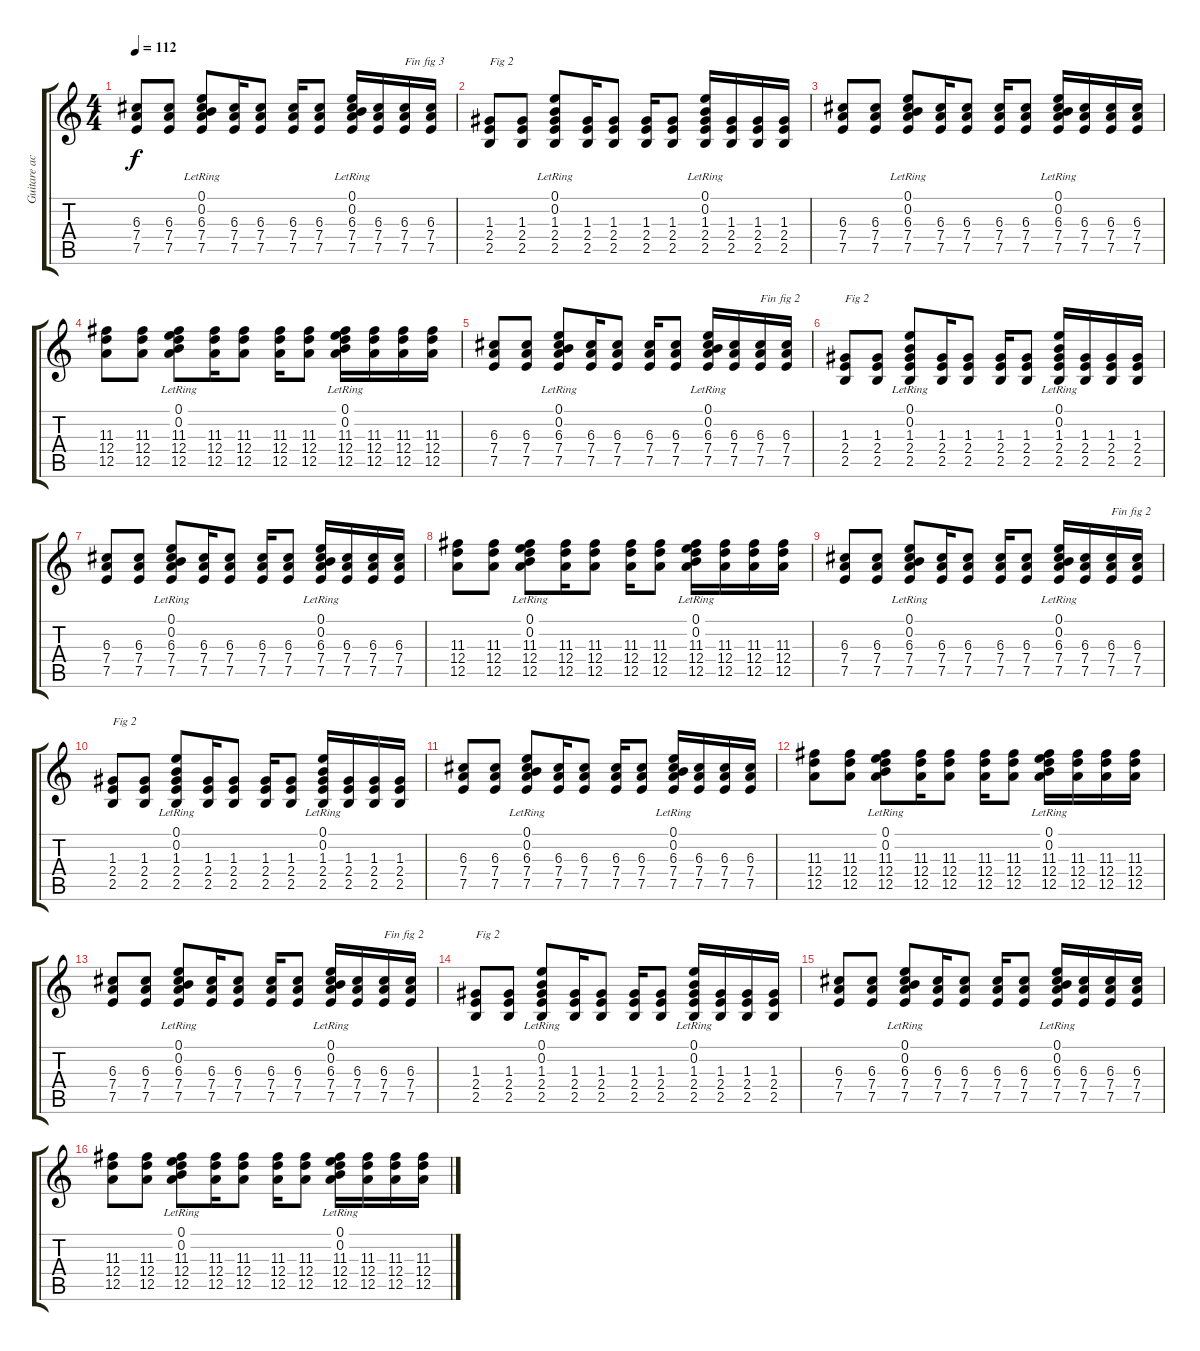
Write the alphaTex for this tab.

\track ("Guitare acou 3 " "Guitare ac") {instrument acousticguitarsteel}
\staff {score tabs}
\tuning (E4 B3 G3 D3 A2 E2) {hide}
\ts (4 4)
\tempo 112
\clef g2
\ks c
(6.3 7.4 7.5).8{dy f} (6.3 7.4 7.5).8 (0.1{lr} 0.2{lr} 6.3 7.4 7.5).8 (6.3 7.4 7.5).16 (6.3 7.4 7.5).8 (6.3 7.4 7.5).16 (6.3 7.4 7.5).8 (0.1{lr} 0.2{lr} 6.3 7.4 7.5).16 (6.3 7.4 7.5).16 (6.3 7.4 7.5).16{txt "Fin fig 3"} (6.3 7.4 7.5).16 |
(1.3 2.4 2.5).8{txt "Fig 2"} (1.3 2.4 2.5).8 (0.1{lr} 0.2{lr} 1.3 2.4 2.5).8 (1.3 2.4 2.5).16 (1.3 2.4 2.5).8 (1.3 2.4 2.5).16 (1.3 2.4 2.5).8 (0.1{lr} 0.2{lr} 1.3 2.4 2.5).16 (1.3 2.4 2.5).16 (1.3 2.4 2.5).16 (1.3 2.4 2.5).16 |
(6.3 7.4 7.5).8 (6.3 7.4 7.5).8 (0.1{lr} 0.2{lr} 6.3 7.4 7.5).8 (6.3 7.4 7.5).16 (6.3 7.4 7.5).8 (6.3 7.4 7.5).16 (6.3 7.4 7.5).8 (0.1{lr} 0.2{lr} 6.3 7.4 7.5).16 (6.3 7.4 7.5).16 (6.3 7.4 7.5).16 (6.3 7.4 7.5).16 |
(11.3 12.4 12.5).8 (11.3 12.4 12.5).8 (0.1{lr} 0.2{lr} 11.3 12.4 12.5).8 (11.3 12.4 12.5).16 (11.3 12.4 12.5).8 (11.3 12.4 12.5).16 (11.3 12.4 12.5).8 (0.1{lr} 0.2{lr} 11.3 12.4 12.5).16 (11.3 12.4 12.5).16 (11.3 12.4 12.5).16 (11.3 12.4 12.5).16 |
(6.3 7.4 7.5).8 (6.3 7.4 7.5).8 (0.1{lr} 0.2{lr} 6.3 7.4 7.5).8 (6.3 7.4 7.5).16 (6.3 7.4 7.5).8 (6.3 7.4 7.5).16 (6.3 7.4 7.5).8 (0.1{lr} 0.2{lr} 6.3 7.4 7.5).16 (6.3 7.4 7.5).16 (6.3 7.4 7.5).16{txt "Fin fig 2"} (6.3 7.4 7.5).16 |
(1.3 2.4 2.5).8{txt "Fig 2"} (1.3 2.4 2.5).8 (0.1{lr} 0.2{lr} 1.3 2.4 2.5).8 (1.3 2.4 2.5).16 (1.3 2.4 2.5).8 (1.3 2.4 2.5).16 (1.3 2.4 2.5).8 (0.1{lr} 0.2{lr} 1.3 2.4 2.5).16 (1.3 2.4 2.5).16 (1.3 2.4 2.5).16 (1.3 2.4 2.5).16 |
(6.3 7.4 7.5).8 (6.3 7.4 7.5).8 (0.1{lr} 0.2{lr} 6.3 7.4 7.5).8 (6.3 7.4 7.5).16 (6.3 7.4 7.5).8 (6.3 7.4 7.5).16 (6.3 7.4 7.5).8 (0.1{lr} 0.2{lr} 6.3 7.4 7.5).16 (6.3 7.4 7.5).16 (6.3 7.4 7.5).16 (6.3 7.4 7.5).16 |
(11.3 12.4 12.5).8 (11.3 12.4 12.5).8 (0.1{lr} 0.2{lr} 11.3 12.4 12.5).8 (11.3 12.4 12.5).16 (11.3 12.4 12.5).8 (11.3 12.4 12.5).16 (11.3 12.4 12.5).8 (0.1{lr} 0.2{lr} 11.3 12.4 12.5).16 (11.3 12.4 12.5).16 (11.3 12.4 12.5).16 (11.3 12.4 12.5).16 |
(6.3 7.4 7.5).8 (6.3 7.4 7.5).8 (0.1{lr} 0.2{lr} 6.3 7.4 7.5).8 (6.3 7.4 7.5).16 (6.3 7.4 7.5).8 (6.3 7.4 7.5).16 (6.3 7.4 7.5).8 (0.1{lr} 0.2{lr} 6.3 7.4 7.5).16 (6.3 7.4 7.5).16 (6.3 7.4 7.5).16{txt "Fin fig 2"} (6.3 7.4 7.5).16 |
(1.3 2.4 2.5).8{txt "Fig 2"} (1.3 2.4 2.5).8 (0.1{lr} 0.2{lr} 1.3 2.4 2.5).8 (1.3 2.4 2.5).16 (1.3 2.4 2.5).8 (1.3 2.4 2.5).16 (1.3 2.4 2.5).8 (0.1{lr} 0.2{lr} 1.3 2.4 2.5).16 (1.3 2.4 2.5).16 (1.3 2.4 2.5).16 (1.3 2.4 2.5).16 |
(6.3 7.4 7.5).8 (6.3 7.4 7.5).8 (0.1{lr} 0.2{lr} 6.3 7.4 7.5).8 (6.3 7.4 7.5).16 (6.3 7.4 7.5).8 (6.3 7.4 7.5).16 (6.3 7.4 7.5).8 (0.1{lr} 0.2{lr} 6.3 7.4 7.5).16 (6.3 7.4 7.5).16 (6.3 7.4 7.5).16 (6.3 7.4 7.5).16 |
(11.3 12.4 12.5).8 (11.3 12.4 12.5).8 (0.1{lr} 0.2{lr} 11.3 12.4 12.5).8 (11.3 12.4 12.5).16 (11.3 12.4 12.5).8 (11.3 12.4 12.5).16 (11.3 12.4 12.5).8 (0.1{lr} 0.2{lr} 11.3 12.4 12.5).16 (11.3 12.4 12.5).16 (11.3 12.4 12.5).16 (11.3 12.4 12.5).16 |
(6.3 7.4 7.5).8 (6.3 7.4 7.5).8 (0.1{lr} 0.2{lr} 6.3 7.4 7.5).8 (6.3 7.4 7.5).16 (6.3 7.4 7.5).8 (6.3 7.4 7.5).16 (6.3 7.4 7.5).8 (0.1{lr} 0.2{lr} 6.3 7.4 7.5).16 (6.3 7.4 7.5).16 (6.3 7.4 7.5).16{txt "Fin fig 2"} (6.3 7.4 7.5).16 |
(1.3 2.4 2.5).8{txt "Fig 2"} (1.3 2.4 2.5).8 (0.1{lr} 0.2{lr} 1.3 2.4 2.5).8 (1.3 2.4 2.5).16 (1.3 2.4 2.5).8 (1.3 2.4 2.5).16 (1.3 2.4 2.5).8 (0.1{lr} 0.2{lr} 1.3 2.4 2.5).16 (1.3 2.4 2.5).16 (1.3 2.4 2.5).16 (1.3 2.4 2.5).16 |
(6.3 7.4 7.5).8 (6.3 7.4 7.5).8 (0.1{lr} 0.2{lr} 6.3 7.4 7.5).8 (6.3 7.4 7.5).16 (6.3 7.4 7.5).8 (6.3 7.4 7.5).16 (6.3 7.4 7.5).8 (0.1{lr} 0.2{lr} 6.3 7.4 7.5).16 (6.3 7.4 7.5).16 (6.3 7.4 7.5).16 (6.3 7.4 7.5).16 |
(11.3 12.4 12.5).8 (11.3 12.4 12.5).8 (0.1{lr} 0.2{lr} 11.3 12.4 12.5).8 (11.3 12.4 12.5).16 (11.3 12.4 12.5).8 (11.3 12.4 12.5).16 (11.3 12.4 12.5).8 (0.1{lr} 0.2{lr} 11.3 12.4 12.5).16 (11.3 12.4 12.5).16 (11.3 12.4 12.5).16 (11.3 12.4 12.5).16
